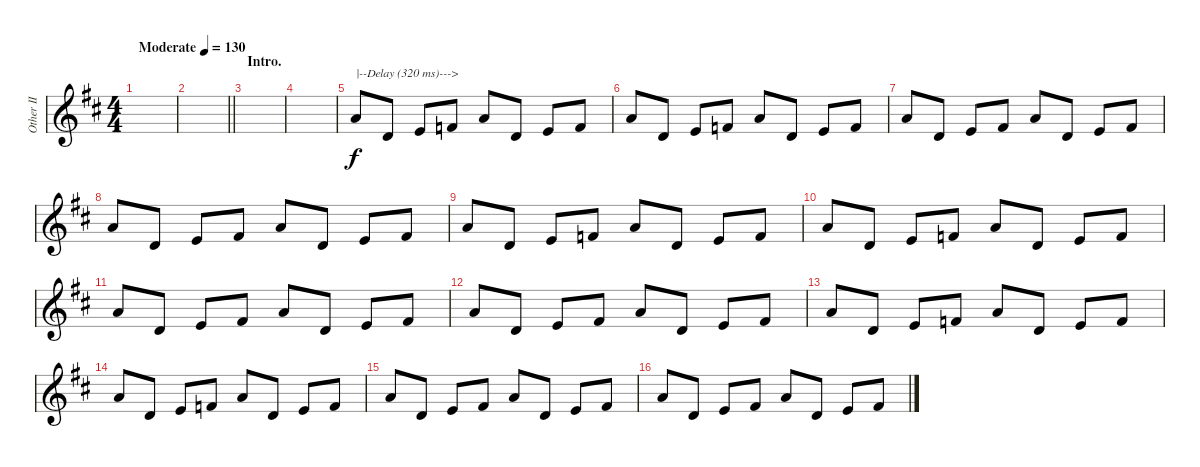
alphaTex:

\track ("Other II" "Other II") {instrument lead5charang}
\staff {score}
\tuning (E5 B4 G4 D4 A3 E3 B2) {hide}
\ts (4 4)
\tempo (130 "Moderate")
\clef g2
\ks d
|
\barLineRight lightlight
|
\section ("" "Intro.")
|
|
2.3.8{txt "|--Delay (320 ms)--->"} 0.4.8 2.4.8 3.4.8 2.3.8 0.4.8 2.4.8 3.4.8 |
2.3.8 0.4.8 2.4.8 3.4.8 2.3.8 0.4.8 2.4.8 3.4.8 |
2.3.8 0.4.8 2.4.8 4.4.8 2.3.8 0.4.8 2.4.8 4.4.8 |
2.3.8 0.4.8 2.4.8 4.4.8 2.3.8 0.4.8 2.4.8 4.4.8 |
2.3.8 0.4.8 2.4.8 3.4.8 2.3.8 0.4.8 2.4.8 3.4.8 |
2.3.8 0.4.8 2.4.8 3.4.8 2.3.8 0.4.8 2.4.8 3.4.8 |
2.3.8 0.4.8 2.4.8 4.4.8 2.3.8 0.4.8 2.4.8 4.4.8 |
2.3.8 0.4.8 2.4.8 4.4.8 2.3.8 0.4.8 2.4.8 4.4.8 |
2.3.8 0.4.8 2.4.8 3.4.8 2.3.8 0.4.8 2.4.8 3.4.8 |
2.3.8 0.4.8 2.4.8 3.4.8 2.3.8 0.4.8 2.4.8 3.4.8 |
2.3.8 0.4.8 2.4.8 4.4.8 2.3.8 0.4.8 2.4.8 4.4.8 |
2.3.8 0.4.8 2.4.8 4.4.8 2.3.8 0.4.8 2.4.8 4.4.8
